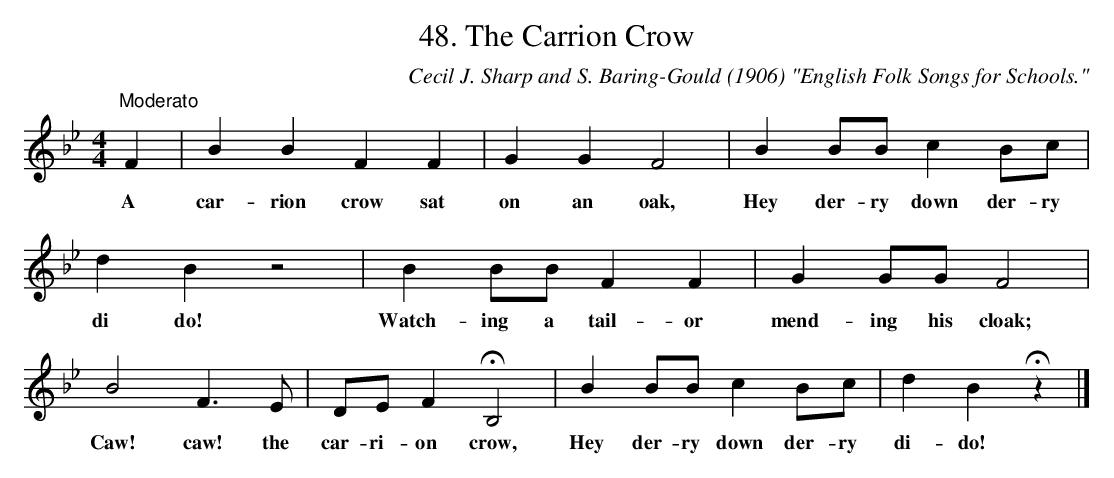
X:1
T:48. The Carrion Crow
C:Cecil J. Sharp and S. Baring-Gould (1906) "English Folk Songs for Schools."
L:1/4
M:4/4
K:Bb
"^Moderato" F | B B F F | G G F2 | B B/B/ c B/c/ |$ d B z2 | B B/B/ F F | G G/G/ F2 |$ B2 F3/2 E/ |
w: A|car- rion  crow sat|on an oak,|Hey der- ry  down der- ry|di do!|Watch- ing a tail- or|mend- ing  his  cloak;|Caw! caw! the|
D/E/ F !fermata!B,2 | B B/B/ c B/c/ | d B !fermata!z |]
w: car- ri- on crow,|Hey der- ry  down  der- ry|di- do!|
